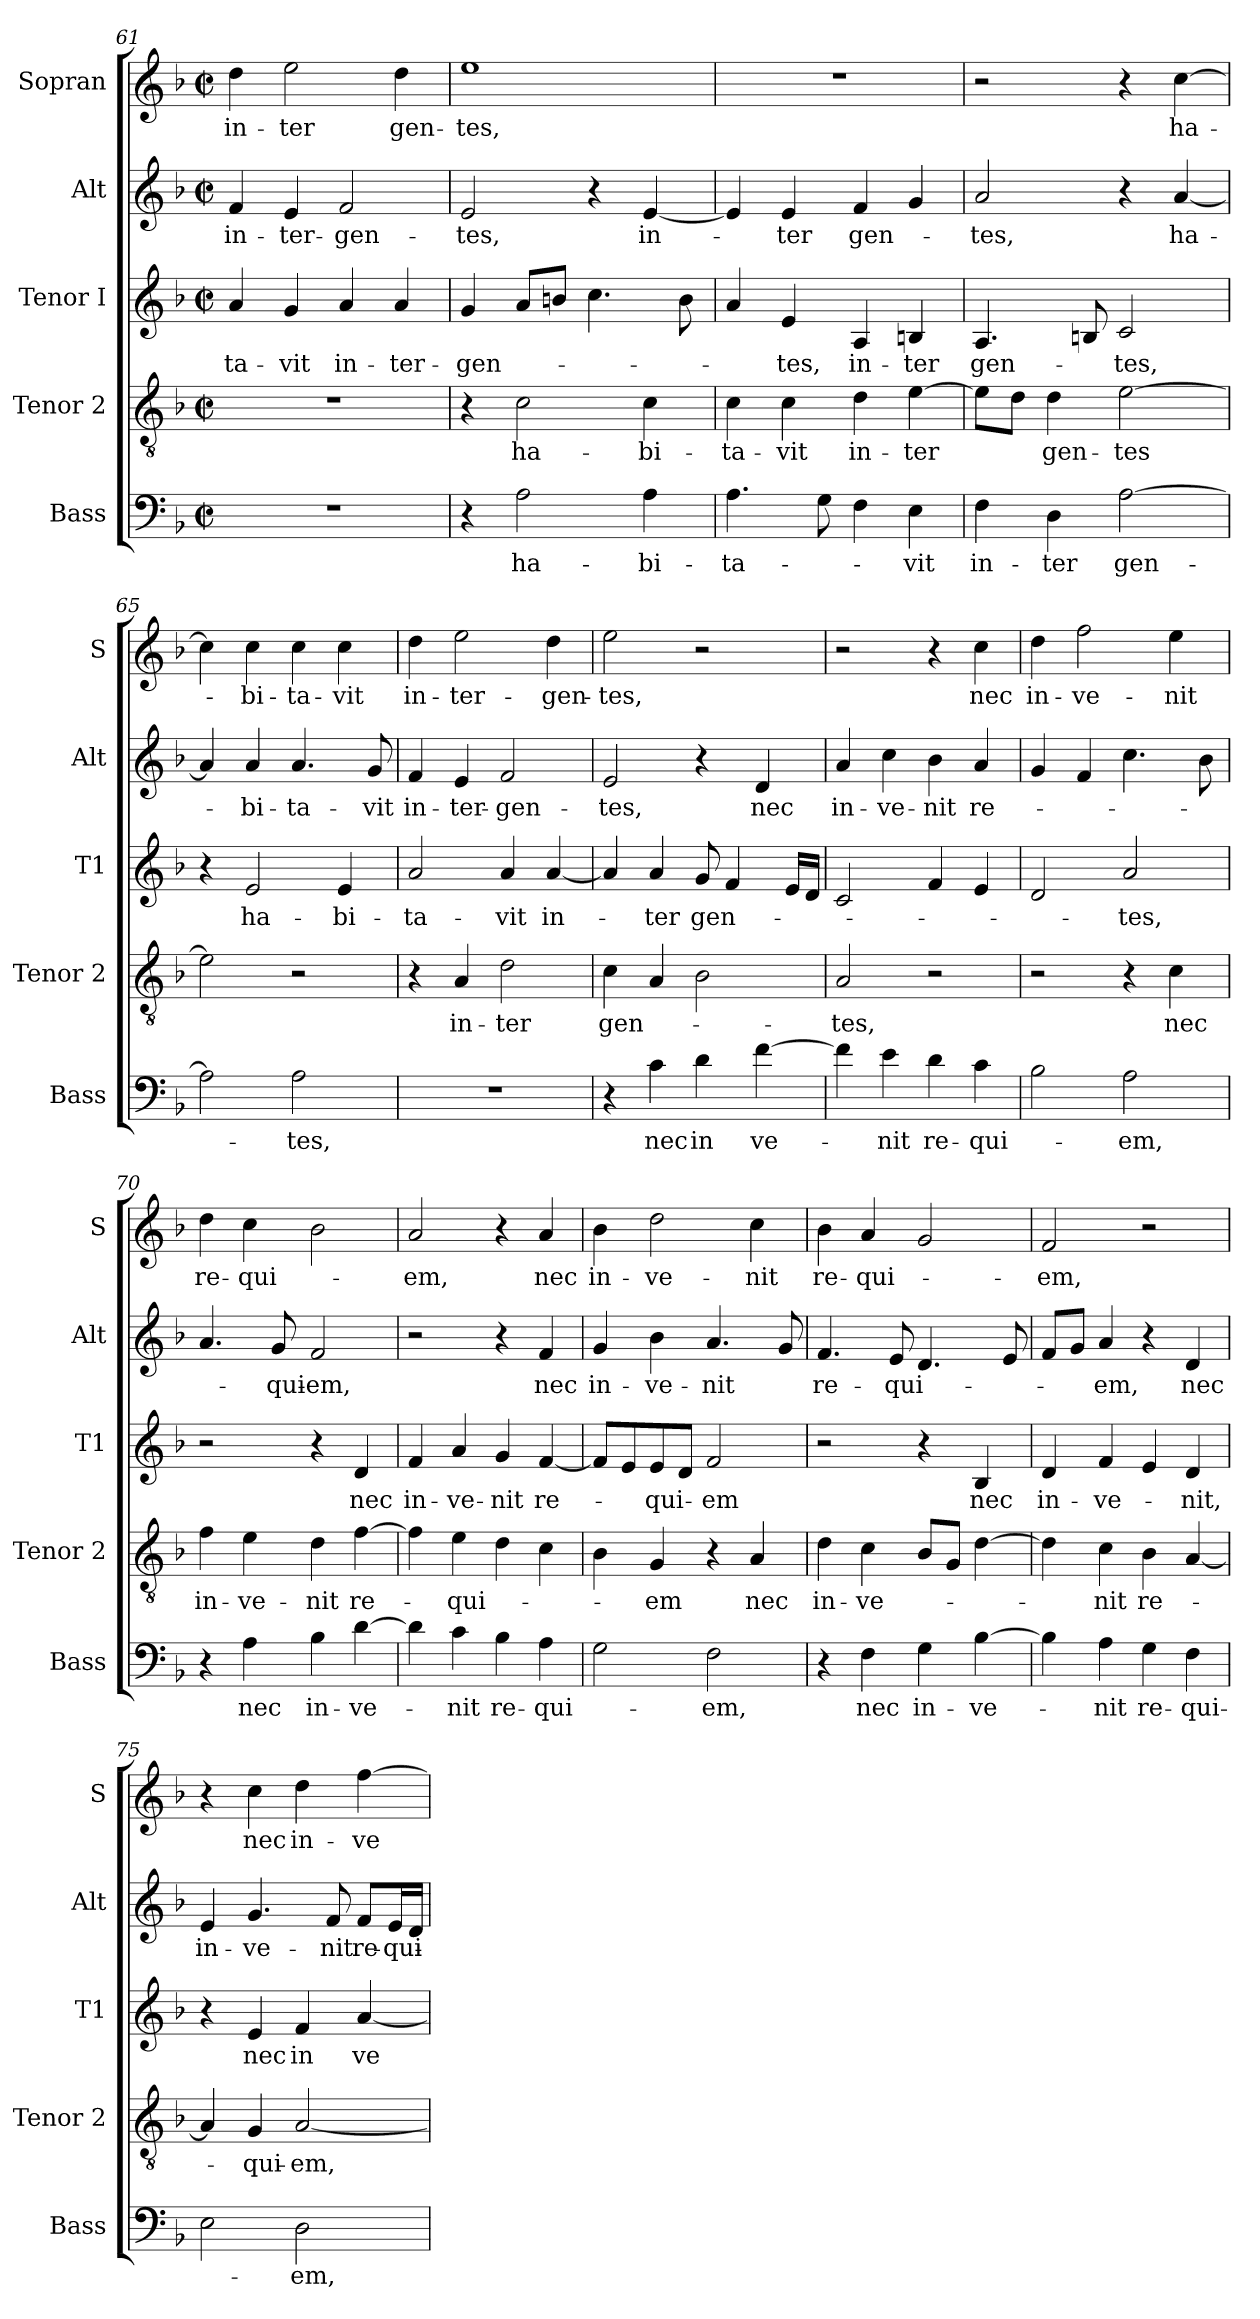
**kern	**text	**kern	**text	**kern	**text	**kern	**text	**kern	**text
*part5	*part5	*part4	*part4	*part3	*part3	*part2	*part2	*part1	*part1
*staff5	*staff5	*staff4	*staff4	*staff3	*staff3	*staff2	*staff2	*staff1	*staff1
*I"Bass	*	*I"Tenor 2	*	*I"Tenor I	*	*I"Alt	*	*I"Sopran	*
*I'Bass	*	*I'Tenor 2	*	*I'T1	*	*I'Alt	*	*I'S	*
*clefF4	*	*clefGv2	*	*clefG2	*	*clefG2	*	*clefG2	*
*k[b-]	*	*k[b-]	*	*k[b-]	*	*k[b-]	*	*k[b-]	*
*M2/2	*	*M2/2	*	*M2/2	*	*M2/2	*	*M2/2	*
*met(c|)	*	*met(c|)	*	*met(c|)	*	*met(c|)	*	*met(c|)	*
=61	=61	=61	=61	=61	=61	=61	=61	=61	=61
!	!	!	!	!	!LO:LY:b	!	!LO:LY:b	!	!LO:LY:b
1r	.	1r	.	4a/	-ta-	4f/	in-	4dd\	in-
!	!	!	!	!	!LO:LY:b	!	!LO:LY:b	!	!LO:LY:b
.	.	.	.	4g/	-vit	4e/	-ter-	2ee\	-ter
!	!	!	!	!	!LO:LY:b	!	!LO:LY:b	!	!
.	.	.	.	4a/	in-	2f/	-gen-	.	.
!	!	!	!	!	!LO:LY:b	!	!	!	!LO:LY:b
.	.	.	.	4a/	-ter-	.	.	4dd\	gen-
=62	=62	=62	=62	=62	=62	=62	=62	=62	=62
!	!	!	!	!	!LO:LY:b	!	!LO:LY:b	!	!LO:LY:b
4r	.	4r	.	4g/	-gen-	2e/	-tes,	1ee	-tes,
!	!LO:LY:b	!	!LO:LY:b	!	!	!	!	!	!
2A\	ha-	2c\	ha-	8a/L	.	.	.	.	.
.	.	.	.	8bn/J	.	.	.	.	.
.	.	.	.	4.cc\	.	4r	.	.	.
!	!LO:LY:b	!	!LO:LY:b	!	!	!	!LO:LY:b	!	!
4A\	-bi-	4c\	-bi-	.	.	[4e/	in-	.	.
.	.	.	.	8b\	.	.	.	.	.
=63	=63	=63	=63	=63	=63	=63	=63	=63	=63
!	!LO:LY:b	!	!LO:LY:b	!	!	!	!	!	!
4.A\	-ta-	4c\	-ta-	4a/	.	4e/]	.	1r	.
!	!	!	!LO:LY:b	!	!LO:LY:b	!	!LO:LY:b	!	!
.	.	4c\	-vit	4e/	-tes,	4e/	-ter	.	.
8G\	.	.	.	.	.	.	.	.	.
!	!	!	!LO:LY:b	!	!LO:LY:b	!	!LO:LY:b	!	!
4F\	.	4d\	in-	4A/	in-	4f/	gen-	.	.
!	!LO:LY:b	!	!LO:LY:b	!	!LO:LY:b	!	!	!	!
4E\	-vit	[4e\	-ter	4Bn/	-ter	4g/	.	.	.
=64	=64	=64	=64	=64	=64	=64	=64	=64	=64
!	!LO:LY:b	!	!	!	!LO:LY:b	!	!LO:LY:b	!	!
4F\	in-	8e\L]	.	4.A/	gen-	2a/	-tes,	2r	.
.	.	8d\J	.	.	.	.	.	.	.
!	!LO:LY:b	!	!LO:LY:b	!	!	!	!	!	!
4D\	-ter	4d\	gen-	.	.	.	.	.	.
.	.	.	.	8Bn/	.	.	.	.	.
!	!LO:LY:b	!	!LO:LY:b	!	!LO:LY:b	!	!	!	!
[2A\	gen-	[2e\	-tes	2c/	-tes,	4r	.	4r	.
!	!	!	!	!	!	!	!LO:LY:b	!	!LO:LY:b
.	.	.	.	.	.	[4a/	ha-	[4cc\	ha-
!!LO:PB:g=z
=65	=65	=65	=65	=65	=65	=65	=65	=65	=65
2A\]	.	2e\]	.	4r	.	4a/]	.	4cc\]	.
!	!	!	!	!	!LO:LY:b	!	!LO:LY:b	!	!LO:LY:b
.	.	.	.	2e/	ha-	4a/	-bi-	4cc\	-bi-
!	!LO:LY:b	!	!	!	!	!	!LO:LY:b	!	!LO:LY:b
2A\	-tes,	2r	.	.	.	4.a/	-ta-	4cc\	-ta-
!	!	!	!	!	!LO:LY:b	!	!	!	!LO:LY:b
.	.	.	.	4e/	-bi-	.	.	4cc\	-vit
!	!	!	!	!	!	!	!LO:LY:b	!	!
.	.	.	.	.	.	8g/	-vit	.	.
=66	=66	=66	=66	=66	=66	=66	=66	=66	=66
!	!	!	!	!	!LO:LY:b	!	!LO:LY:b	!	!LO:LY:b
1r	.	4r	.	2a/	-ta-	4f/	in-	4dd\	in-
!	!	!	!LO:LY:b	!	!	!	!LO:LY:b	!	!LO:LY:b
.	.	4A/	in-	.	.	4e/	-ter-	2ee\	-ter-
!	!	!	!LO:LY:b	!	!LO:LY:b	!	!LO:LY:b	!	!
.	.	2d\	-ter	4a/	-vit	2f/	-gen-	.	.
!	!	!	!	!	!LO:LY:b	!	!	!	!LO:LY:b
.	.	.	.	[4a/	in-	.	.	4dd\	-gen-
=67	=67	=67	=67	=67	=67	=67	=67	=67	=67
!	!	!	!LO:LY:b	!	!	!	!LO:LY:b	!	!LO:LY:b
4r	.	4c\	gen-	4a/]	.	2e/	-tes,	2ee\	-tes,
!	!LO:LY:b	!	!	!	!LO:LY:b	!	!	!	!
4c\	nec	4A/	.	4a/	-ter	.	.	.	.
!	!LO:LY:b	!	!	!	!LO:LY:b	!	!	!	!
4d\	in	2B-\	.	8g/	gen-	4r	.	2r	.
.	.	.	.	4f/	.	.	.	.	.
!	!LO:LY:b	!	!	!	!	!	!LO:LY:b	!	!
[4f\	ve-	.	.	.	.	4d/	nec	.	.
.	.	.	.	16e/LL	.	.	.	.	.
.	.	.	.	16d/JJ	.	.	.	.	.
=68	=68	=68	=68	=68	=68	=68	=68	=68	=68
!	!	!	!LO:LY:b	!	!	!	!LO:LY:b	!	!
4f\]	.	2A/	-tes,	2c/	.	4a/	in-	2r	.
!	!LO:LY:b	!	!	!	!	!	!LO:LY:b	!	!
4e\	-nit	.	.	.	.	4cc\	-ve-	.	.
!	!LO:LY:b	!	!	!	!	!	!LO:LY:b	!	!
4d\	re-	2r	.	4f/	.	4b-\	-nit	4r	.
!	!LO:LY:b	!	!	!	!	!	!LO:LY:b	!	!LO:LY:b
4c\	-qui-	.	.	4e/	.	4a/	re-	4cc\	nec
=69	=69	=69	=69	=69	=69	=69	=69	=69	=69
!	!	!	!	!	!	!	!	!	!LO:LY:b
2B-\	.	2r	.	2d/	.	4g/	.	4dd\	in-
!	!	!	!	!	!	!	!	!	!LO:LY:b
.	.	.	.	.	.	4f/	.	2ff\	-ve-
!	!LO:LY:b	!	!	!	!LO:LY:b	!	!	!	!
2A\	-em,	4r	.	2a/	-tes,	4.cc\	.	.	.
!	!	!	!LO:LY:b	!	!	!	!	!	!LO:LY:b
.	.	4c\	nec	.	.	.	.	4ee\	-nit
.	.	.	.	.	.	8b-\	.	.	.
!!LO:LB:g=z
=70	=70	=70	=70	=70	=70	=70	=70	=70	=70
!	!	!	!LO:LY:b	!	!	!	!	!	!LO:LY:b
4r	.	4f\	in-	2r	.	4.a/	.	4dd\	re-
!	!LO:LY:b	!	!LO:LY:b	!	!	!	!	!	!LO:LY:b
4A\	nec	4e\	-ve-	.	.	.	.	4cc\	-qui-
!	!	!	!	!	!	!	!LO:LY:b	!	!
.	.	.	.	.	.	8g/	-qui-	.	.
!	!LO:LY:b	!	!LO:LY:b	!	!	!	!LO:LY:b	!	!
4B-\	in-	4d\	-nit	4r	.	2f/	-em,	2b-\	.
!	!LO:LY:b	!	!LO:LY:b	!	!LO:LY:b	!	!	!	!
[4d\	-ve-	[4f\	re-	4d/	nec	.	.	.	.
=71	=71	=71	=71	=71	=71	=71	=71	=71	=71
!	!	!	!	!	!LO:LY:b	!	!	!	!LO:LY:b
4d\]	.	4f\]	.	4f/	in-	2r	.	2a/	-em,
!	!LO:LY:b	!	!LO:LY:b	!	!LO:LY:b	!	!	!	!
4c\	-nit	4e\	-qui-	4a/	-ve-	.	.	.	.
!	!LO:LY:b	!	!	!	!LO:LY:b	!	!	!	!
4B-\	re-	4d\	.	4g/	-nit	4r	.	4r	.
!	!LO:LY:b	!	!	!	!LO:LY:b	!	!LO:LY:b	!	!LO:LY:b
4A\	-qui-	4c\	.	[4f/	re-	4f/	nec	4a/	nec
=72	=72	=72	=72	=72	=72	=72	=72	=72	=72
!	!	!	!	!	!	!	!LO:LY:b	!	!LO:LY:b
2G\	.	4B-\	.	8f/L]	.	4g/	in-	4b-\	in-
.	.	.	.	8e/	.	.	.	.	.
!	!	!	!LO:LY:b	!	!LO:LY:b	!	!LO:LY:b	!	!LO:LY:b
.	.	4G/	-em	8e/	-qui-	4b-\	-ve-	2dd\	-ve-
.	.	.	.	8d/J	.	.	.	.	.
!	!LO:LY:b	!	!	!	!LO:LY:b	!	!LO:LY:b	!	!
2F\	-em,	4r	.	2f/	-em	4.a/	-nit	.	.
!	!	!	!LO:LY:b	!	!	!	!	!	!LO:LY:b
.	.	4A/	nec	.	.	.	.	4cc\	-nit
.	.	.	.	.	.	8g/	.	.	.
=73	=73	=73	=73	=73	=73	=73	=73	=73	=73
!	!	!	!LO:LY:b	!	!	!	!LO:LY:b	!	!LO:LY:b
4r	.	4d\	in-	2r	.	4.f/	re-	4b-\	re-
!	!LO:LY:b	!	!LO:LY:b	!	!	!	!	!	!LO:LY:b
4F\	nec	4c\	-ve-	.	.	.	.	4a/	-qui-
!	!	!	!	!	!	!	!LO:LY:b	!	!
.	.	.	.	.	.	8e/	-qui-	.	.
!	!LO:LY:b	!	!	!	!	!	!	!	!
4G\	in-	8B-/L	.	4r	.	4.d/	.	2g/	.
.	.	8G/J	.	.	.	.	.	.	.
!	!LO:LY:b	!	!	!	!LO:LY:b	!	!	!	!
[4B-\	-ve-	[4d\	.	4B-/	nec	.	.	.	.
.	.	.	.	.	.	8e/	.	.	.
!!LO:PB:g=z
=74	=74	=74	=74	=74	=74	=74	=74	=74	=74
!	!	!	!	!	!LO:LY:b	!	!	!	!LO:LY:b
4B-\]	.	4d\]	.	4d/	in-	8f/L	.	2f/	-em,
.	.	.	.	.	.	8g/J	.	.	.
!	!LO:LY:b	!	!LO:LY:b	!	!LO:LY:b	!	!LO:LY:b	!	!
4A\	-nit	4c\	-nit	4f/	-ve-	4a/	-em,	.	.
!	!LO:LY:b	!	!LO:LY:b	!	!	!	!	!	!
4G\	re-	4B-\	re-	4e/	.	4r	.	2r	.
!	!LO:LY:b	!	!	!	!LO:LY:b	!	!LO:LY:b	!	!
4F\	-qui-	[4A/	.	4d/	-nit,	4d/	nec	.	.
=75	=75	=75	=75	=75	=75	=75	=75	=75	=75
!	!	!	!	!	!	!	!LO:LY:b	!	!
2E\	.	4A/]	.	4r	.	4e/	in-	4r	.
!	!	!	!LO:LY:b	!	!LO:LY:b	!	!LO:LY:b	!	!LO:LY:b
.	.	4G/	-qui-	4e/	nec	4.g/	-ve-	4cc\	nec
!	!LO:LY:b	!	!LO:LY:b	!	!LO:LY:b	!	!	!	!LO:LY:b
2D\	-em,	[2A/	-em,	4f/	in	.	.	4dd\	in-
!	!	!	!	!	!	!	!LO:LY:b	!	!
.	.	.	.	.	.	8f/	-nit	.	.
!	!	!	!	!	!LO:LY:b	!	!LO:LY:b	!	!LO:LY:b
.	.	.	.	[4a/	ve-	8f/L	re-	[4ff\	-ve-
!	!	!	!	!	!	!	!LO:LY:b	!	!
.	.	.	.	.	.	16e/L	-qui-	.	.
.	.	.	.	.	.	16d/JJ	.	.	.
=	=	=	=	=	=	=	=	=	=
*-	*-	*-	*-	*-	*-	*-	*-	*-	*-
